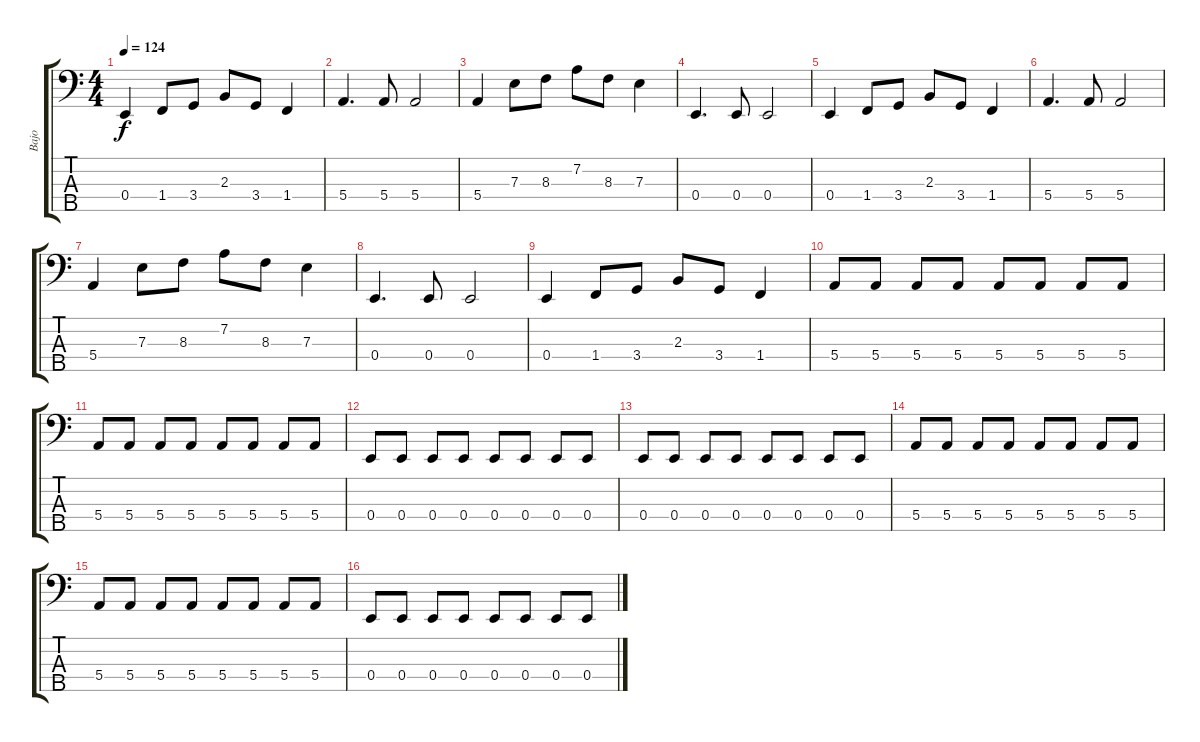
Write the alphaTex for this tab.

\track ("Bajo" "Bajo") {instrument electricbasspick}
\staff {score tabs}
\tuning (G2 D2 A1 E1 B0) {hide}
\ts (4 4)
\tempo 124
\clef f4
\ks c
0.4.4{dy f} 1.4.8 3.4.8 2.3.8 3.4.8 1.4.4 |
5.4.4{d} 5.4.8 5.4.2 |
5.4.4 7.3.8 8.3.8 7.2.8 8.3.8 7.3.4 |
0.4.4{d} 0.4.8 0.4.2 |
0.4.4 1.4.8 3.4.8 2.3.8 3.4.8 1.4.4 |
5.4.4{d} 5.4.8 5.4.2 |
5.4.4 7.3.8 8.3.8 7.2.8 8.3.8 7.3.4 |
0.4.4{d} 0.4.8 0.4.2 |
0.4.4 1.4.8 3.4.8 2.3.8 3.4.8 1.4.4 |
5.4.8 5.4.8 5.4.8 5.4.8 5.4.8 5.4.8 5.4.8 5.4.8 |
5.4.8 5.4.8 5.4.8 5.4.8 5.4.8 5.4.8 5.4.8 5.4.8 |
0.4.8 0.4.8 0.4.8 0.4.8 0.4.8 0.4.8 0.4.8 0.4.8 |
0.4.8 0.4.8 0.4.8 0.4.8 0.4.8 0.4.8 0.4.8 0.4.8 |
5.4.8 5.4.8 5.4.8 5.4.8 5.4.8 5.4.8 5.4.8 5.4.8 |
5.4.8 5.4.8 5.4.8 5.4.8 5.4.8 5.4.8 5.4.8 5.4.8 |
0.4.8 0.4.8 0.4.8 0.4.8 0.4.8 0.4.8 0.4.8 0.4.8
